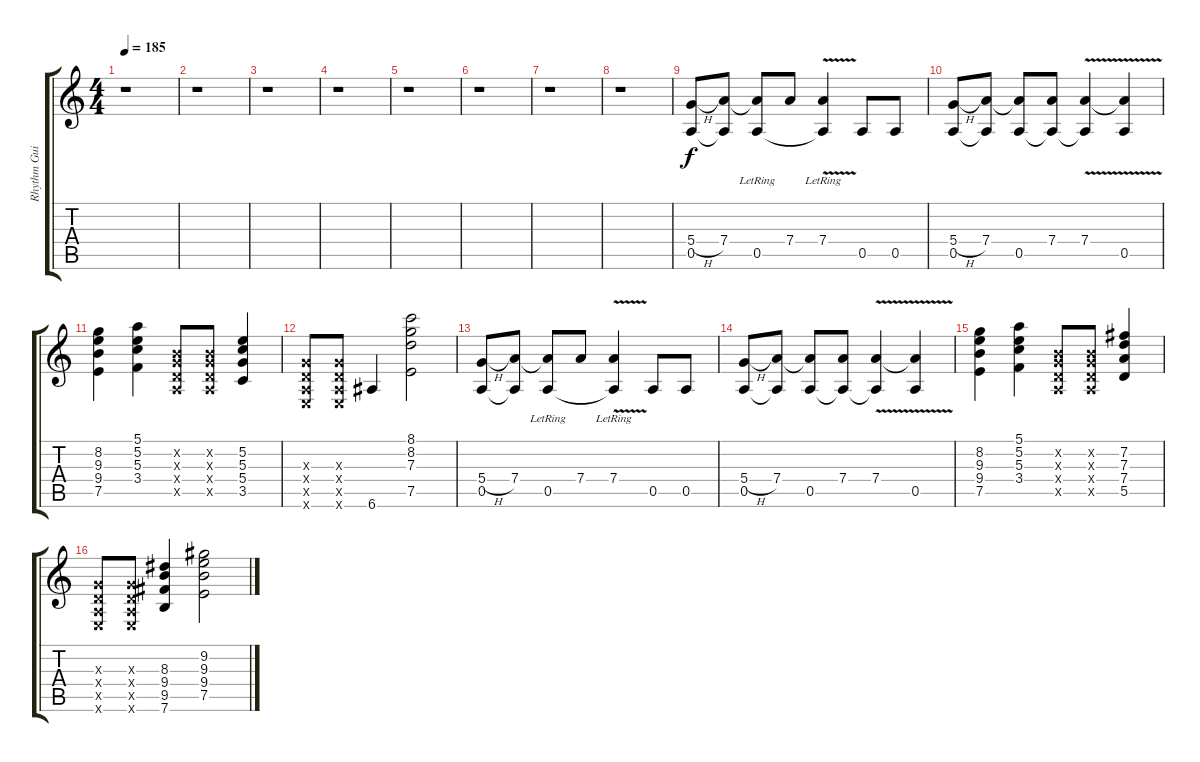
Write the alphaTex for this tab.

\track ("Rhythm Guitar 1" "Rhythm Gui") {instrument overdrivenguitar}
\staff {score tabs}
\tuning (E4 B3 G3 D3 A2 E2) {hide}
\ts (4 4)
\tempo 185
\clef g2
\ks c
r.1{dy f} |
r.1 |
r.1 |
r.1 |
r.1 |
r.1 |
r.1 |
r.1 |
(5.4{h} 0.5).8 (7.4 0.5{t}).8 (7.4{t} 0.5{lr}).8 7.4.8 (7.4{v lr} 0.5{t}).4 0.5.8 0.5.8 |
(5.4{h} 0.5).8 (7.4 0.5{t}).8 (7.4{t} 0.5).8 (7.4 0.5{t}).8 (7.4{v} 0.5{t}).4 (7.4{t} 0.5).4 |
(8.2 9.3 9.4 7.5).4 (5.1 5.2 5.3 3.4).4 (0.2{x} 0.3{x} 0.4{x} 0.5{x}).8 (0.2{x} 0.3{x} 0.4{x} 0.5{x}).8 (5.2 5.3 5.4 3.5).4 |
(0.3{x} 0.4{x} 0.5{x} 0.6{x}).8 (0.3{x} 0.4{x} 0.5{x} 0.6{x}).8 6.6.4 (8.1 8.2 7.3 7.5).2 |
(5.4{h} 0.5).8 (7.4 0.5{t}).8 (7.4{t} 0.5{lr}).8 7.4.8 (7.4{v lr} 0.5{t}).4 0.5.8 0.5.8 |
(5.4{h} 0.5).8 (7.4 0.5{t}).8 (7.4{t} 0.5).8 (7.4 0.5{t}).8 (7.4{v} 0.5{t}).4 (7.4{t} 0.5).4 |
(8.2 9.3 9.4 7.5).4 (5.1 5.2 5.3 3.4).4 (0.2{x} 0.3{x} 0.4{x} 0.5{x}).8 (0.2{x} 0.3{x} 0.4{x} 0.5{x}).8 (7.2 7.3 7.4 5.5).4 |
(0.3{x} 0.4{x} 0.5{x} 0.6{x}).8 (0.3{x} 0.4{x} 0.5{x} 0.6{x}).8 (8.3 9.4 9.5 7.6).4 (9.2 9.3 9.4 7.5).2
